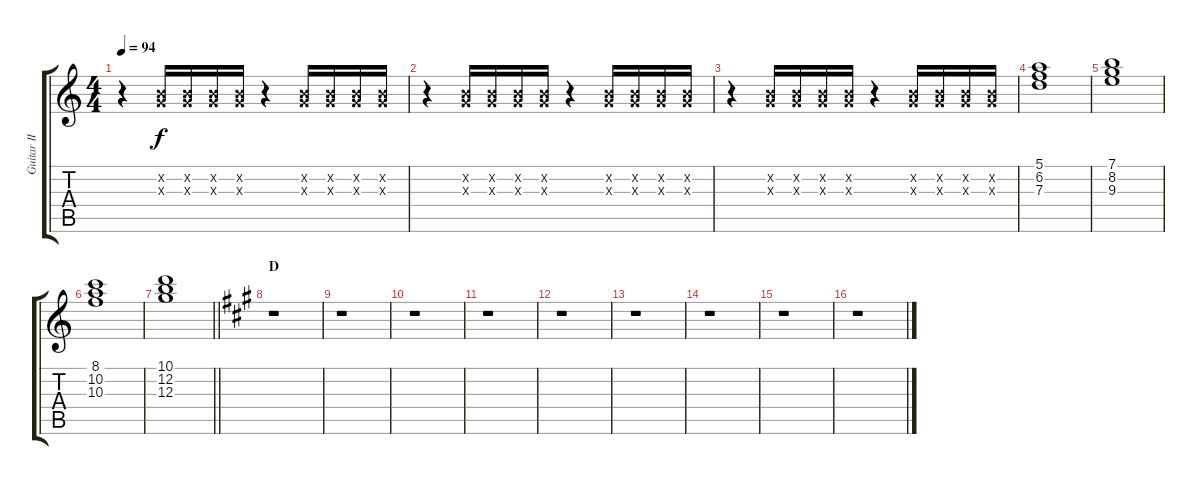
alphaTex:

\track ("Guitar II" "Guitar II") {instrument electricguitarclean}
\staff {score tabs}
\tuning (E4 B3 G3 D3 A2 E2) {hide}
\ts (4 4)
\tempo 94
\clef g2
\ks c
r.4{dy f} (0.2{x} 0.3{x}).16 (0.2{x} 0.3{x}).16 (0.2{x} 0.3{x}).16 (0.2{x} 0.3{x}).16 r.4 (0.2{x} 0.3{x}).16 (0.2{x} 0.3{x}).16 (0.2{x} 0.3{x}).16 (0.2{x} 0.3{x}).16 |
r.4 (0.2{x} 0.3{x}).16 (0.2{x} 0.3{x}).16 (0.2{x} 0.3{x}).16 (0.2{x} 0.3{x}).16 r.4 (0.2{x} 0.3{x}).16 (0.2{x} 0.3{x}).16 (0.2{x} 0.3{x}).16 (0.2{x} 0.3{x}).16 |
r.4 (0.2{x} 0.3{x}).16 (0.2{x} 0.3{x}).16 (0.2{x} 0.3{x}).16 (0.2{x} 0.3{x}).16 r.4 (0.2{x} 0.3{x}).16 (0.2{x} 0.3{x}).16 (0.2{x} 0.3{x}).16 (0.2{x} 0.3{x}).16 |
(5.1 6.2 7.3).1 |
(7.1 8.2 9.3).1 |
(8.1 10.2 10.3).1 |
\barLineRight lightlight
(10.1 12.2 12.3).1 |
\section ("" "D")
\ks a
r.1 |
r.1 |
r.1 |
r.1 |
r.1 |
r.1 |
r.1 |
r.1 |
r.1
